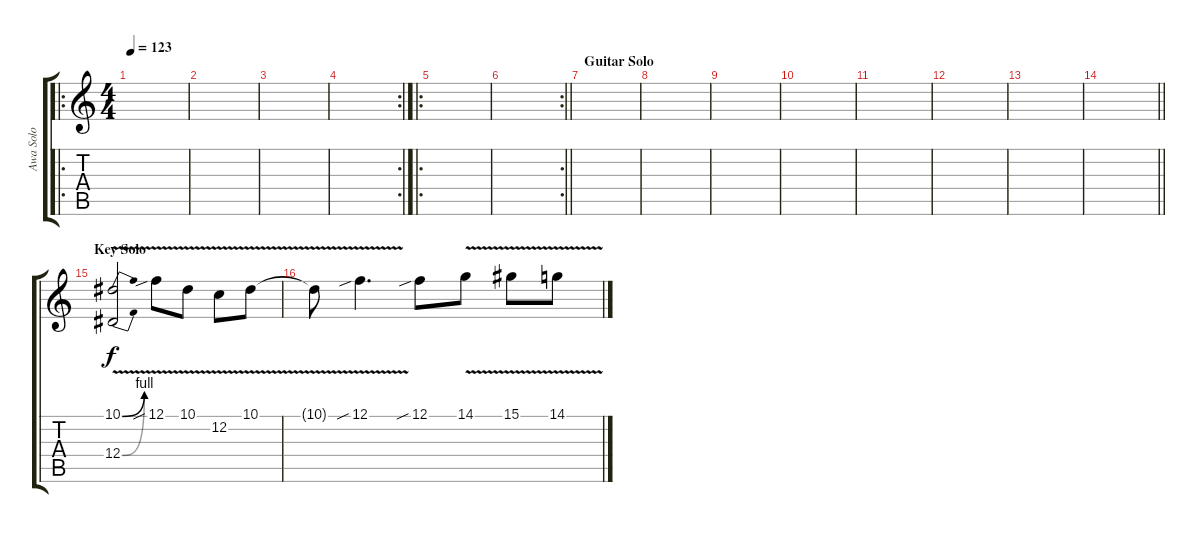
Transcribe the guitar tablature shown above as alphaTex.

\track ("Awa Solo" "Awa Solo") {instrument synthvoice}
\staff {score tabs}
\tuning (F4 C4 Ab3 Eb3 Bb2 F2) {hide}
\ro
\ts (4 4)
\tempo 123
\clef g2
\ks c
|
|
|
\rc 2
|
\ro
|
\rc 2
\barLineRight lightlight
|
\section ("" "Guitar Solo")
|
|
|
|
|
|
|
\barLineRight lightlight
|
\section ("" "Key Solo")
(10.1{be (bend 0 0 60 4) v} 12.4{be (bend 0 0 60 4)}).2{instrument lead2sawtooth} 12.1{v sib}.8 10.1{v}.8 12.2{v}.8 10.1{v}.8 |
10.1{t}.8 12.1{v sib}.4{d} 12.1{sib}.8 14.1{v}.8 15.1{v}.8 14.1{v}.8
